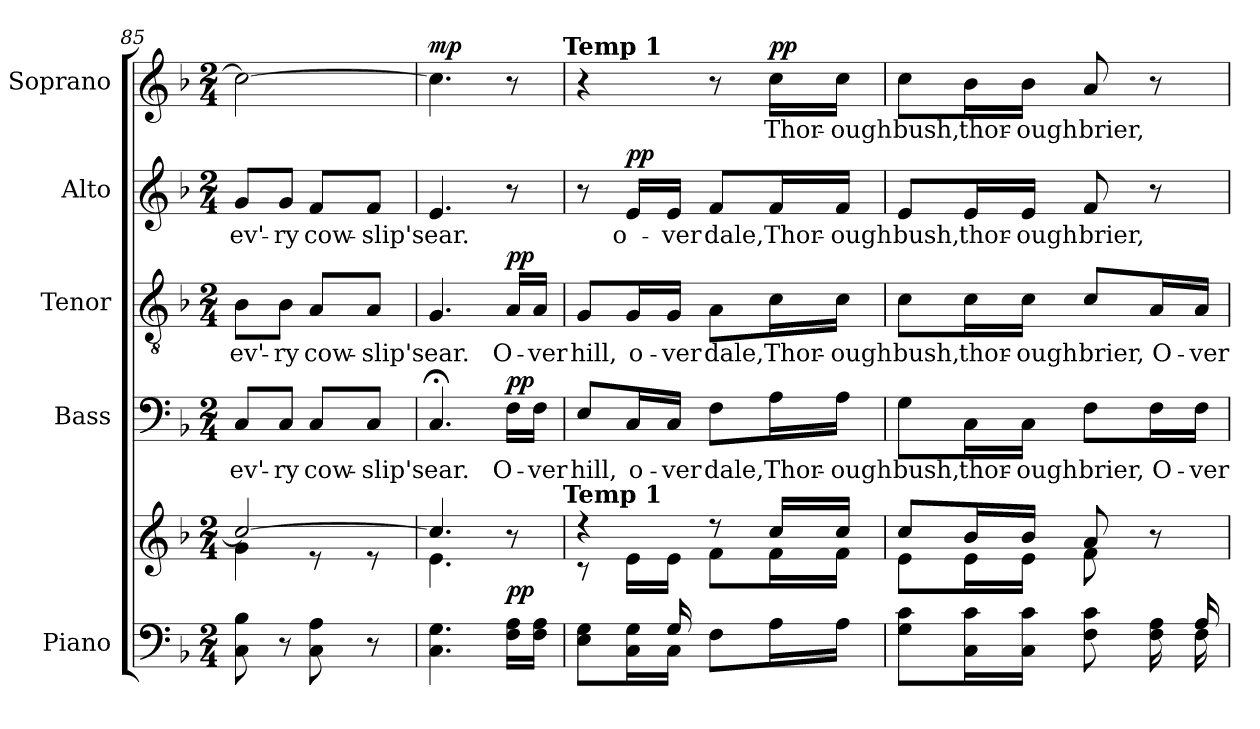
**kern	**kern	**dynam	**kern	**text	**dynam	**kern	**text	**dynam	**kern	**text	**dynam	**kern	**text	**dynam
*part5	*part5	*part5	*part4	*part4	*part4	*part3	*part3	*part3	*part2	*part2	*part2	*part1	*part1	*part1
*staff6	*staff5	*staff5/6	*staff4	*staff4	*staff4	*staff3	*staff3	*staff3	*staff2	*staff2	*staff2	*staff1	*staff1	*staff1
*I"Piano	*	*	*I"Bass	*	*	*I"Tenor	*	*	*I"Alto	*	*	*I"Soprano	*	*
*I'Pno.	*	*	*I'B.	*	*	*I'T.	*	*	*I'A.	*	*	*I'S.	*	*
*clefF4	*clefG2	*	*clefF4	*	*	*clefGv2	*	*	*clefG2	*	*	*clefG2	*	*
*	*	*	*	*	*	*ITrd7c12	*	*	*	*	*	*	*	*
*k[b-]	*k[b-]	*	*k[b-]	*	*	*k[b-]	*	*	*k[b-]	*	*	*k[b-]	*	*
*F:	*F:	*	*F:	*	*	*F:	*	*	*F:	*	*	*F:	*	*
*M2/4	*M2/4	*	*M2/4	*	*	*M2/4	*	*	*M2/4	*	*	*M2/4	*	*
=85	=85	=85	=85	=85	=85	=85	=85	=85	=85	=85	=85	=85	=85	=85
*	*^	*	*	*	*	*	*	*	*	*	*	*	*	*
!	!	!	!	!	!LO:LY:b:color=#000000	!	!	!	!	!	!	!	!	!	!
!	!	!	!	!	!	!	!	!LO:LY:b:color=#000000	!	!	!	!	!	!	!
!	!	!	!	!	!	!	!	!	!	!	!LO:LY:b:color=#000000	!	!	!	!
8Ci\ 8B-i	2cci/_	4gi\	.	8Ci/L	ev'-	.	8BB-i\L	ev'-	.	8gi/L	ev'-	.	2cci\_	.	.
!	!	!	!	!	!LO:LY:b:color=#000000	!	!	!	!	!	!	!	!	!	!
!	!	!	!	!	!	!	!	!LO:LY:b:color=#000000	!	!	!	!	!	!	!
!	!	!	!	!	!	!	!	!	!	!	!LO:LY:b:color=#000000	!	!	!	!
8r	.	.	.	8Ci/J	-ry	.	8BB-i\J	-ry	.	8gi/J	-ry	.	.	.	.
!	!	!	!	!	!LO:LY:b:color=#000000	!	!	!	!	!	!	!	!	!	!
!	!	!	!	!	!	!	!	!LO:LY:b:color=#000000	!	!	!	!	!	!	!
!	!	!	!	!	!	!	!	!	!	!	!LO:LY:b:color=#000000	!	!	!	!
8Ci\ 8Ai	.	8r	.	8Ci/L	cow-	.	8AAi/L	cow-	.	8fi/L	cow-	.	.	.	.
!	!	!	!	!	!LO:LY:b:color=#000000	!	!	!	!	!	!	!	!	!	!
!	!	!	!	!	!	!	!	!LO:LY:b:color=#000000	!	!	!	!	!	!	!
!	!	!	!	!	!	!	!	!	!	!	!LO:LY:b:color=#000000	!	!	!	!
8r	.	8r	.	8Ci/J	-slip's	.	8AAi/J	-slip's	.	8fi/J	-slip's	.	.	.	.
=86	=86	=86	=86	=86	=86	=86	=86	=86	=86	=86	=86	=86	=86	=86	=86
!	!	!	!	!	!LO:LY:b:color=#000000	!	!	!	!	!	!	!	!	!	!
!	!	!	!	!	!	!	!	!LO:LY:b:color=#000000	!	!	!	!	!	!	!
!	!	!	!	!	!	!	!	!	!	!	!LO:LY:b:color=#000000	!	!	!	!
*	*	*^	*	*	*	*	*	*	*	*	*	*	*^	*	*
4.Ci\ 4.Gi	4.cci/]	4.ei\	4ryy	.	4.C;i/	ear.	.	4.GGi/	ear.	.	4.ei/	ear.	.	4.cci\]	4ryy	.	mp
.	.	.	8ryy	.	.	.	.	.	.	.	.	.	.	.	8ryy	.	.
!	!	!	!	!	!	!LO:LY:b:color=#000000	!	!	!	!	!	!	!	!	!	!	!
*	*MM120	*	*	*	*	*	*	*	*	*	*	*	*	*MM120	*	*	*
!	!	!	!	!	!	!	!	!	!LO:LY:b:color=#000000	!	!	!	!	!	!	!	!
16Fi\ 16AiLL	8r	8ryy	16ryy	pp	16Fi\LL	O-	pp	16AAi/LL	O-	pp	8r	.	.	8r	16ryy	.	.
!	!	!	!	!	!	!LO:LY:b:color=#000000	!	!	!	!	!	!	!	!	!	!	!
!	!	!	!	!	!	!	!	!	!LO:LY:b:color=#000000	!	!	!	!	!	!	!	!
16Fi\ 16AiJJ	.	.	32ryy	.	16Fi\JJ	-ver	.	16AAi/JJ	-ver	.	.	.	.	.	32ryy	.	.
.	.	.	64ryy	.	.	.	.	.	.	.	.	.	.	.	64ryy	.	.
.	.	.	128...ryy	.	.	.	.	.	.	.	.	.	.	.	128...ryy	.	.
!	!	!	!	!	!	!	!	!	!	!	!	!	!	!	!LO:TX:a:B:t=Temp 1	!	!
!	!	!	!LO:TX:a:B:t=Temp 1	!	!	!	!	!	!	!	!	!	!	!	!	!	!
.	.	.	1024ryy	.	.	.	.	.	.	.	.	.	.	.	1024ryy	.	.
*	*	*v	*v	*	*	*	*	*	*	*	*	*	*	*v	*v	*	*
=87	=87	=87	=87	=87	=87	=87	=87	=87	=87	=87	=87	=87	=87	=87	=87
*^	*	*	*	*	*	*	*	*	*	*	*	*	*	*	*
*	*	*	*^	*	*	*	*	*	*	*	*	*	*	*^	*	*
!	!	!	!	!	!	!	!LO:LY:b:color=#000000	!	!	!	!	!	!	!	!	!	!	!
*	*	*	*v	*v	*	*	*	*	*	*	*	*	*	*	*v	*v	*	*
*	*	*	*^	*	*	*	*	*	*	*	*	*	*	*^	*	*
!	!	!	!	!	!	!	!	!	!	!LO:LY:b:color=#000000	!	!	!	!	!	!	!	!
*	*	*	*v	*v	*	*	*	*	*	*	*	*	*	*	*v	*v	*	*
8.ryy	8Ei\ 8GiL	4r	8r	.	8Ei/L	hill,	.	8GGi/L	hill,	.	8r	.	.	4r	.	.
!	!	!	!	!	!	!LO:LY:b:color=#000000	!	!	!	!	!	!	!	!	!	!
!	!	!	!	!	!	!	!	!	!LO:LY:b:color=#000000	!	!	!	!	!	!	!
!	!	!	!	!	!	!	!	!	!	!	!	!LO:LY:b:color=#000000	!	!	!	!
.	16Ci\ 16GiL	.	16ei\LL	.	16Ci/L	o-	.	16GGi/L	o-	.	16ei/LL	o-	pp	.	.	.
!	!	!	!	!	!	!LO:LY:b:color=#000000	!	!	!	!	!	!	!	!	!	!
!	!	!	!	!	!	!	!	!	!LO:LY:b:color=#000000	!	!	!	!	!	!	!
!	!	!	!	!	!	!	!	!	!	!	!	!LO:LY:b:color=#000000	!	!	!	!
16Gi/	16Ci\JJ	.	16ei\JJ	.	16Ci/JJ	-ver	.	16GGi/JJ	-ver	.	16ei/JJ	-ver	.	.	.	.
!	!	!	!	!	!	!LO:LY:b:color=#000000	!	!	!	!	!	!	!	!	!	!
!	!	!	!	!	!	!	!	!	!LO:LY:b:color=#000000	!	!	!	!	!	!	!
!	!	!	!	!	!	!	!	!	!	!	!	!LO:LY:b:color=#000000	!	!	!	!
4ryy	8Fi\L	8r	8fi\L	.	8Fi\L	dale,	.	8AAi\L	dale,	.	8fi/L	dale,	.	8r	.	.
!	!	!	!	!	!	!LO:LY:b:color=#000000	!	!	!	!	!	!	!	!	!	!
!	!	!	!	!	!	!	!	!	!LO:LY:b:color=#000000	!	!	!	!	!	!	!
!	!	!	!	!	!	!	!	!	!	!	!	!LO:LY:b:color=#000000	!	!	!	!
!	!	!	!	!	!	!	!	!	!	!	!	!	!	!	!LO:LY:b:color=#000000	!
.	16Ai\L	16cci/LL	16fi\L	.	16Ai\L	Thor-	.	16Ci\L	Thor-	.	16fi/L	Thor-	.	16cci\LL	Thor-	pp
!	!	!	!	!	!	!LO:LY:b:color=#000000	!	!	!	!	!	!	!	!	!	!
!	!	!	!	!	!	!	!	!	!LO:LY:b:color=#000000	!	!	!	!	!	!	!
!	!	!	!	!	!	!	!	!	!	!	!	!LO:LY:b:color=#000000	!	!	!	!
!	!	!	!	!	!	!	!	!	!	!	!	!	!	!	!LO:LY:b:color=#000000	!
.	16Ai\JJ	16cci/JJ	16fi\JJ	.	16Ai\JJ	-ough	.	16Ci\JJ	-ough	.	16fi/JJ	-ough	.	16cci\JJ	-ough	.
=88	=88	=88	=88	=88	=88	=88	=88	=88	=88	=88	=88	=88	=88	=88	=88	=88
!	!	!	!	!	!	!LO:LY:b:color=#000000	!	!	!	!	!	!	!	!	!	!
!	!	!	!	!	!	!	!	!	!LO:LY:b:color=#000000	!	!	!	!	!	!	!
!	!	!	!	!	!	!	!	!	!	!	!	!LO:LY:b:color=#000000	!	!	!	!
!	!	!	!	!	!	!	!	!	!	!	!	!	!	!	!LO:LY:b:color=#000000	!
8Gi\ 8ciL	4..ryy	8cci/L	8ei\L	.	8Gi\L	bush,	.	8Ci\L	bush,	.	8ei/L	bush,	.	8cci\L	bush,	.
!	!	!	!	!	!	!LO:LY:b:color=#000000	!	!	!	!	!	!	!	!	!	!
!	!	!	!	!	!	!	!	!	!LO:LY:b:color=#000000	!	!	!	!	!	!	!
!	!	!	!	!	!	!	!	!	!	!	!	!LO:LY:b:color=#000000	!	!	!	!
!	!	!	!	!	!	!	!	!	!	!	!	!	!	!	!LO:LY:b:color=#000000	!
16Ci\ 16ciL	.	16b-i/L	16ei\L	.	16Ci\L	thor-	.	16Ci\L	thor-	.	16ei/L	thor-	.	16b-i\L	thor-	.
!	!	!	!	!	!	!LO:LY:b:color=#000000	!	!	!	!	!	!	!	!	!	!
!	!	!	!	!	!	!	!	!	!LO:LY:b:color=#000000	!	!	!	!	!	!	!
!	!	!	!	!	!	!	!	!	!	!	!	!LO:LY:b:color=#000000	!	!	!	!
!	!	!	!	!	!	!	!	!	!	!	!	!	!	!	!LO:LY:b:color=#000000	!
16Ci\ 16ciJJ	.	16b-i/JJ	16ei\JJ	.	16Ci\JJ	-ough	.	16Ci\JJ	-ough	.	16ei/JJ	-ough	.	16b-i\JJ	-ough	.
!	!	!	!	!	!	!LO:LY:b:color=#000000	!	!	!	!	!	!	!	!	!	!
!	!	!	!	!	!	!	!	!	!LO:LY:b:color=#000000	!	!	!	!	!	!	!
!	!	!	!	!	!	!	!	!	!	!	!	!LO:LY:b:color=#000000	!	!	!	!
!	!	!	!	!	!	!	!	!	!	!	!	!	!	!	!LO:LY:b:color=#000000	!
8Fi\ 8ci	.	8ai/	8fi\	.	8Fi\L	brier,	.	8Ci/L	brier,	.	8fi/	brier,	.	8ai/	brier,	.
!	!	!	!	!	!	!LO:LY:b:color=#000000	!	!	!	!	!	!	!	!	!	!
!	!	!	!	!	!	!	!	!	!LO:LY:b:color=#000000	!	!	!	!	!	!	!
16Fi\ 16Ai	.	8r	8ryy	.	16Fi\L	O-	.	16AAi/L	O-	.	8r	.	.	8r	.	.
!	!	!	!	!	!	!LO:LY:b:color=#000000	!	!	!	!	!	!	!	!	!	!
!	!	!	!	!	!	!	!	!	!LO:LY:b:color=#000000	!	!	!	!	!	!	!
16Ai/	16Fi\	.	.	.	16Fi\JJ	-ver	.	16AAi/JJ	-ver	.	.	.	.	.	.	.
*v	*v	*	*	*	*	*	*	*	*	*	*	*	*	*	*	*
*	*v	*v	*	*	*	*	*	*	*	*	*	*	*	*	*
=	=	=	=	=	=	=	=	=	=	=	=	=	=	=
*-	*-	*-	*-	*-	*-	*-	*-	*-	*-	*-	*-	*-	*-	*-
